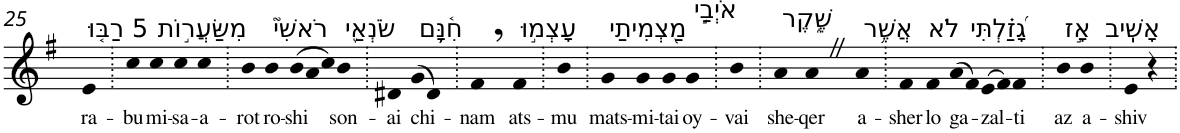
**kern	**text
*part1	*part1
*staff1	*staff1
*I"Piano	*
*I'Pno	*
!!LO:PB:g=z
*clefG2	*
*k[f#]	*
*G:	*
=25	=25
!LO:TX:a:t=5 רַבּ֤וּ	!
!	!LO:LY:b
4e	ra-
=26.	=26.
!	!LO:LY:b
4cc	-bu
!LO:TX:a:t=מִשַּׂעֲר֣וֹת	!
!	!LO:LY:b
4cc	mi-
!	!LO:LY:b
4cc	-sa-
!	!LO:LY:b
4cc	-a-
=27.	=27.
!	!LO:LY:b
4b	-rot
!LO:TX:a:t=רֹאשִׁי֮	!
!	!LO:LY:b
4b	ro-
*Xtuplet	*
!	!LO:LY:b
(>12b	-shi
12a	.
12cc)	.
!LO:TX:a:t=שֹׂנְאַ֪י	!
!	!LO:LY:b
4b	son-
=28.	=28.
!	!LO:LY:b
4d#X	-ai
!LO:TX:a:t=חִ֫נָּ֥ם	!
!	!LO:LY:b
(>8g	chi-
8d#)	.
=29.	=29.
!	!LO:LY:b
4f#,	-nam
!LO:TX:a:t=עָצְמ֣וּ	!
!	!LO:LY:b
4f#	ats-
=30.	=30.
!	!LO:LY:b
4b	-mu
=31.	=31.
!LO:TX:a:t=מַ֭צְמִיתַי	!
!	!LO:LY:b
4g	mats-
!	!LO:LY:b
4g	-mi-
!	!LO:LY:b
4g	-tai
!LO:TX:a:t=אֹיְבַ֣י	!
!	!LO:LY:b
4g	oy-
=32.	=32.
!	!LO:LY:b
4b	-vai
=33.	=33.
!LO:TX:a:t=שֶׁ֑קֶר	!
!	!LO:LY:b
4a	she-
!	!LO:LY:b
4aZ	-qer
!LO:TX:a:t=אֲשֶׁ֥ר	!
!	!LO:LY:b
4a	a-
=34.	=34.
!	!LO:LY:b
4f#	-sher
!LO:TX:a:t=לֹא	!
!	!LO:LY:b
4f#	lo
!LO:TX:a:t=גָ֝זַ֗לְתִּי	!
!	!LO:LY:b
(>8a	ga-
8f#)	.
!	!LO:LY:b
(>8e	-zal-
8f#)	.
!	!LO:LY:b
4f#	-ti
=35.	=35.
!LO:TX:a:t=אָ֣ז	!
!	!LO:LY:b
4b	az
!LO:TX:a:t=אָשִֽׁיב	!
!	!LO:LY:b
4b	a-
=36.	=36.
!	!LO:LY:b
4e	-shiv
4r	.
=.	=.
*-	*-
